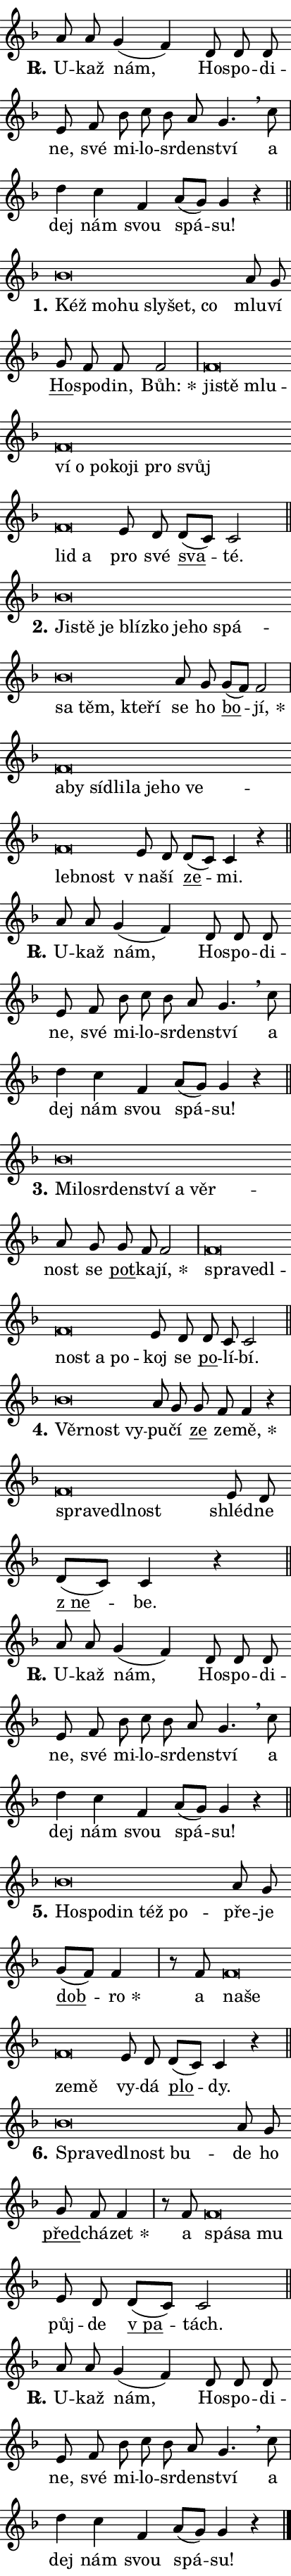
\version "2.22.1"
\header { tagline = "" }
\paper {
  indent = 0\cm
  top-margin = 0\cm
  right-margin = 0\cm
  bottom-margin = 0\cm
  left-margin = 0\cm
  paper-width = 7\cm
  page-breaking = #ly:one-page-breaking
  system-system-spacing.basic-distance = #11
  score-system-spacing.basic-distance = #11
  ragged-last = ##f
}


%% Author: Thomas Morley
%% https://lists.gnu.org/archive/html/lilypond-user/2020-05/msg00002.html
#(define (line-position grob)
"Returns position of @var[grob} in current system:
   @code{'start}, if at first time-step
   @code{'end}, if at last time-step
   @code{'middle} otherwise
"
  (let* ((col (ly:item-get-column grob))
         (ln (ly:grob-object col 'left-neighbor))
         (rn (ly:grob-object col 'right-neighbor))
         (col-to-check-left (if (ly:grob? ln) ln col))
         (col-to-check-right (if (ly:grob? rn) rn col))
         (break-dir-left
           (and
             (ly:grob-property col-to-check-left 'non-musical #f)
             (ly:item-break-dir col-to-check-left)))
         (break-dir-right
           (and
             (ly:grob-property col-to-check-right 'non-musical #f)
             (ly:item-break-dir col-to-check-right))))
        (cond ((eqv? 1 break-dir-left) 'start)
              ((eqv? -1 break-dir-right) 'end)
              (else 'middle))))

#(define (tranparent-at-line-position vctor)
  (lambda (grob)
  "Relying on @code{line-position} select the relevant enry from @var{vctor}.
Used to determine transparency,"
    (case (line-position grob)
      ((end) (not (vector-ref vctor 0)))
      ((middle) (not (vector-ref vctor 1)))
      ((start) (not (vector-ref vctor 2))))))

noteHeadBreakVisibility =
#(define-music-function (break-visibility)(vector?)
"Makes @code{NoteHead}s transparent relying on @var{break-visibility}"
#{
  \override NoteHead.transparent =
    #(tranparent-at-line-position break-visibility)
#})

#(define delete-ledgers-for-transparent-note-heads
  (lambda (grob)
    "Reads whether a @code{NoteHead} is transparent.
If so this @code{NoteHead} is removed from @code{'note-heads} from
@var{grob}, which is supposed to be @code{LedgerLineSpanner}.
As a result ledgers are not printed for this @code{NoteHead}"
    (let* ((nhds-array (ly:grob-object grob 'note-heads))
           (nhds-list
             (if (ly:grob-array? nhds-array)
                 (ly:grob-array->list nhds-array)
                 '()))
           ;; Relies on the transparent-property being done before
           ;; Staff.LedgerLineSpanner.after-line-breaking is executed.
           ;; This is fragile ...
           (to-keep
             (remove
               (lambda (nhd)
                 (ly:grob-property nhd 'transparent #f))
               nhds-list)))
      ;; TODO find a better method to iterate over grob-arrays, similiar
      ;; to filter/remove etc for lists
      ;; For now rebuilt from scratch
      (set! (ly:grob-object grob 'note-heads)  '())
      (for-each
        (lambda (nhd)
          (ly:pointer-group-interface::add-grob grob 'note-heads nhd))
        to-keep))))

hideNotes = {
  \noteHeadBreakVisibility #begin-of-line-visible
}
unHideNotes = {
  \noteHeadBreakVisibility #all-visible
}

% work-around for resetting accidentals
% https://lilypond.org/doc/v2.23/Documentation/notation/displaying-rhythms#unmetered-music
cadenzaMeasure = {
  \cadenzaOff
  \partial 1024 s1024
  \cadenzaOn
}

#(define-markup-command (accent layout props text) (markup?)
  "Underline accented syllable"
  (interpret-markup layout props
    #{\markup \override #'(offset . 4.3) \underline { #text }#}))

responsum = \markup \concat {
  "R" \hspace #-1.05 \path #0.1 #'((moveto 0 0.07) (lineto 0.9 0.8)) \hspace #0.05 "."
}

\layout {
    \context {
        \Staff
        \remove "Time_signature_engraver"
        \override LedgerLineSpanner.after-line-breaking = #delete-ledgers-for-transparent-note-heads
    }
    \context {
        \Voice {
            \override NoteHead.output-attributes = #'((class . "notehead"))
            \override Hairpin.height = #0.55
        }
    }
    \context {
        \Lyrics {
            \override StanzaNumber.output-attributes = #'((class . "stanzanumber"))
            \override LyricSpace.minimum-distance = #0.9
            \override LyricText.font-name = #"TeX Gyre Schola"
            \override LyricText.font-size = 1
            \override StanzaNumber.font-name = #"TeX Gyre Schola Bold"
            \override StanzaNumber.font-size = 1
        }
    }
}

% magnetic-lyrics.ily
%
%   written by
%     Jean Abou Samra <jean@abou-samra.fr>
%     Werner Lemberg <wl@gnu.org>
%
%   adapted by
%     Jiri Hon <jiri.hon@gmail.com>
%
% Version 2022-Apr-15

% https://www.mail-archive.com/lilypond-user@gnu.org/msg149350.html

#(define (Left_hyphen_pointer_engraver context)
   "Collect syllable-hyphen-syllable occurrences in lyrics and store
them in properties.  This engraver only looks to the left.  For
example, if the lyrics input is @code{foo -- bar}, it does the
following.

@itemize @bullet
@item
Set the @code{text} property of the @code{LyricHyphen} grob between
@q{foo} and @q{bar} to @code{foo}.

@item
Set the @code{left-hyphen} property of the @code{LyricText} grob with
text @q{foo} to the @code{LyricHyphen} grob between @q{foo} and
@q{bar}.
@end itemize

Use this auxiliary engraver in combination with the
@code{lyric-@/text::@/apply-@/magnetic-@/offset!} hook."
   (let ((hyphen #f)
         (text #f))
     (make-engraver
      (acknowledgers
       ((lyric-syllable-interface engraver grob source-engraver)
        (set! text grob)))
      (end-acknowledgers
       ((lyric-hyphen-interface engraver grob source-engraver)
        ;(when (not (grob::has-interface grob 'lyric-space-interface))
          (set! hyphen grob)));)
      ((stop-translation-timestep engraver)
       (when (and text hyphen)
         (ly:grob-set-object! text 'left-hyphen hyphen))
       (set! text #f)
       (set! hyphen #f)))))

#(define (lyric-text::apply-magnetic-offset! grob)
   "If the space between two syllables is less than the value in
property @code{LyricText@/.details@/.squash-threshold}, move the right
syllable to the left so that it gets concatenated with the left
syllable.

Use this function as a hook for
@code{LyricText@/.after-@/line-@/breaking} if the
@code{Left_@/hyphen_@/pointer_@/engraver} is active."
   (let ((hyphen (ly:grob-object grob 'left-hyphen #f)))
     (when hyphen
       (let ((left-text (ly:spanner-bound hyphen LEFT)))
         (when (grob::has-interface left-text 'lyric-syllable-interface)
           (let* ((common (ly:grob-common-refpoint grob left-text X))
                  (this-x-ext (ly:grob-extent grob common X))
                  (left-x-ext
                   (begin
                     ;; Trigger magnetism for left-text.
                     (ly:grob-property left-text 'after-line-breaking)
                     (ly:grob-extent left-text common X)))
                  ;; `delta` is the gap width between two syllables.
                  (delta (- (interval-start this-x-ext)
                            (interval-end left-x-ext)))
                  (details (ly:grob-property grob 'details))
                  (threshold (assoc-get 'squash-threshold details 0.2)))
             (when (< delta threshold)
               (let* (;; We have to manipulate the input text so that
                      ;; ligatures crossing syllable boundaries are not
                      ;; disabled.  For languages based on the Latin
                      ;; script this is essentially a beautification.
                      ;; However, for non-Western scripts it can be a
                      ;; necessity.
                      (lt (ly:grob-property left-text 'text))
                      (rt (ly:grob-property grob 'text))
                      (is-space (grob::has-interface hyphen 'lyric-space-interface))
                      (space (if is-space " " ""))
                      (space-markup (grob-interpret-markup grob " "))
                      (space-size (interval-length (ly:stencil-extent space-markup X)))
                      (extra-delta (if is-space space-size 0))
                      ;; Append new syllable.
                      (ltrt-space (if (and (string? lt) (string? rt))
                                (string-append lt space rt)
                                (make-concat-markup (list lt space rt))))
                      ;; Right-align `ltrt` to the right side.
                      (ltrt-space-markup (grob-interpret-markup
                               grob
                               (make-translate-markup
                                (cons (interval-length this-x-ext) 0)
                                (make-right-align-markup ltrt-space)))))
                 (begin
                   ;; Don't print `left-text`.
                   (ly:grob-set-property! left-text 'stencil #f)
                   ;; Set text and stencil (which holds all collected
                   ;; syllables so far) and shift it to the left.
                   (ly:grob-set-property! grob 'text ltrt-space)
                   (ly:grob-set-property! grob 'stencil ltrt-space-markup)
                   (ly:grob-translate-axis! grob (- (- delta extra-delta)) X))))))))))


#(define (lyric-hyphen::displace-bounds-first grob)
   ;; Make very sure this callback isn't triggered too early.
   (let ((left (ly:spanner-bound grob LEFT))
         (right (ly:spanner-bound grob RIGHT)))
     (ly:grob-property left 'after-line-breaking)
     (ly:grob-property right 'after-line-breaking)
     (ly:lyric-hyphen::print grob)))

squashThreshold = #0.4

\layout {
  \context {
    \Lyrics
    \consists #Left_hyphen_pointer_engraver
    \override LyricText.after-line-breaking =
      #lyric-text::apply-magnetic-offset!
    \override LyricHyphen.stencil = #lyric-hyphen::displace-bounds-first
    \override LyricText.details.squash-threshold = \squashThreshold
    \override LyricHyphen.minimum-distance = 0
    \override LyricHyphen.minimum-length = \squashThreshold
  }
}

squash = \override LyricText.details.squash-threshold = 9999
unSquash = \override LyricText.details.squash-threshold = \squashThreshold

left = \override LyricText.self-alignment-X = #LEFT
unLeft = \revert LyricText.self-alignment-X

starOffset = #(lambda (grob) 
                (let ((x_offset (ly:self-alignment-interface::aligned-on-x-parent grob)))
                  (if (= x_offset 0) 0 (+ x_offset 1.2))))

star = #(define-music-function (syllable)(string?)
"Append star separator at the end of a syllable"
#{
  \once \override LyricText.X-offset = #starOffset
  \lyricmode { \markup {
    #syllable
    \override #'((font-name . "TeX Gyre Schola Bold")) \hspace #0.2 \lower #0.65 \larger "*"
  } }
#})

starAccent = #(define-music-function (syllable)(string?)
"Append star separator at the end of a syllable and make accent"
#{
  \once \override LyricText.X-offset = #starOffset
  \lyricmode { \markup {
    \accent #syllable
    \override #'((font-name . "TeX Gyre Schola Bold")) \hspace #0.2 \lower #0.65 \larger "*"
  } }
#})

breath = #(define-music-function (syllable)(string?)
"Append breathing indicator at the end of a syllable"
#{
  \lyricmode { \markup { #syllable "+" } }
#})

optionalBreath = #(define-music-function (syllable)(string?)
"Append optional breathing indicator at the end of a syllable"
#{
  \lyricmode { \markup { #syllable "(+)" } }
#})


\score {
    <<
        \new Voice = "melody" { \cadenzaOn \key f \major \relative { a'8 a g4( f) \bar "" d8 d d \bar "" e f \bar "" bes c bes a g4. \breathe c8 \cadenzaMeasure \bar "|" d4 c f, \bar "" a8[( g)] g4 r \cadenzaMeasure \bar "||" \break }
\relative { bes'\breve*1/16 \hideNotes \breve*1/16 \bar "" \breve*1/16 \bar "" \breve*1/16 \bar "" \breve*1/16 \breve*1/16 \bar "" \unHideNotes a8 g \bar "" g f f f2 \cadenzaMeasure \bar "|" f\breve*1/16 \hideNotes \breve*1/16 \bar "" \breve*1/16 \bar "" \breve*1/16 \bar "" \breve*1/16 \bar "" \breve*1/16 \bar "" \breve*1/16 \bar "" \breve*1/16 \bar "" \breve*1/16 \bar "" \breve*1/16 \bar "" \breve*1/16 \breve*1/16 \bar "" \unHideNotes e8 d \bar "" d[( c)] c2 \cadenzaMeasure \bar "||" \break }
\relative { bes'\breve*1/16 \hideNotes \breve*1/16 \bar "" \breve*1/16 \bar "" \breve*1/16 \bar "" \breve*1/16 \bar "" \breve*1/16 \bar "" \breve*1/16 \bar "" \breve*1/16 \bar "" \breve*1/16 \bar "" \breve*1/16 \bar "" \breve*1/16 \breve*1/16 \bar "" \unHideNotes a8 g \bar "" g[( f)] f2 \cadenzaMeasure \bar "|" f\breve*1/16 \hideNotes \breve*1/16 \bar "" \breve*1/16 \bar "" \breve*1/16 \bar "" \breve*1/16 \bar "" \breve*1/16 \bar "" \breve*1/16 \bar "" \breve*1/16 \bar "" \breve*1/16 \breve*1/16 \bar "" \unHideNotes e8 d \bar "" d[( c)] c4 r \cadenzaMeasure \bar "||" \break }
\relative { a'8 a g4( f) \bar "" d8 d d \bar "" e f \bar "" bes c bes a g4. \breathe c8 \cadenzaMeasure \bar "|" d4 c f, \bar "" a8[( g)] g4 r \cadenzaMeasure \bar "||" \break }
\relative { bes'\breve*1/16 \hideNotes \breve*1/16 \bar "" \breve*1/16 \bar "" \breve*1/16 \bar "" \breve*1/16 \bar "" \breve*1/16 \breve*1/16 \bar "" \unHideNotes a8 g \bar "" g f f2 \cadenzaMeasure \bar "|" f\breve*1/16 \hideNotes \breve*1/16 \bar "" \breve*1/16 \bar "" \breve*1/16 \bar "" \breve*1/16 \breve*1/16 \bar "" \unHideNotes e8 d \bar "" d c c2 \cadenzaMeasure \bar "||" \break }
\relative { bes'\breve*1/16 \hideNotes \breve*1/16 \breve*1/16 \bar "" \unHideNotes a8 g \bar "" g f f4 r \cadenzaMeasure \bar "|" f\breve*1/16 \hideNotes \breve*1/16 \bar "" \breve*1/16 \breve*1/16 \bar "" \unHideNotes e8 d \bar "" d[( c)] c4 r \cadenzaMeasure \bar "||" \break }
\relative { a'8 a g4( f) \bar "" d8 d d \bar "" e f \bar "" bes c bes a g4. \breathe c8 \cadenzaMeasure \bar "|" d4 c f, \bar "" a8[( g)] g4 r \cadenzaMeasure \bar "||" \break }
\relative { bes'\breve*1/16 \hideNotes \breve*1/16 \bar "" \breve*1/16 \bar "" \breve*1/16 \breve*1/16 \bar "" \unHideNotes a8 g \bar "" g[( f)] f4 \cadenzaMeasure \bar "|" r8 f f\breve*1/16 \hideNotes \breve*1/16 \bar "" \breve*1/16 \breve*1/16 \bar "" \unHideNotes e8 d \bar "" d[( c)] c4 r \cadenzaMeasure \bar "||" \break }
\relative { bes'\breve*1/16 \hideNotes \breve*1/16 \bar "" \breve*1/16 \bar "" \breve*1/16 \breve*1/16 \bar "" \unHideNotes a8 g \bar "" g f f4 \cadenzaMeasure \bar "|" r8 f f\breve*1/16 \hideNotes \breve*1/16 \breve*1/16 \bar "" \unHideNotes e8 d \bar "" d[( c)] c2 \cadenzaMeasure \bar "||" \break }
\relative { a'8 a g4( f) \bar "" d8 d d \bar "" e f \bar "" bes c bes a g4. \breathe c8 \cadenzaMeasure \bar "|" d4 c f, \bar "" a8[( g)] g4 r \cadenzaMeasure \bar "||" \break } \bar "|." }
        \new Lyrics \lyricsto "melody" { \lyricmode { \set stanza = \responsum
U -- kaž nám, Ho -- spo -- di -- ne, své mi -- lo -- sr -- den -- ství a dej nám svou spá -- su!
\set stanza = "1."
\left Kéž \squash mo -- hu sly -- šet, co \unLeft \unSquash mlu -- ví \markup \accent Ho -- spo -- din, \star Bůh: \left ji -- \squash stě mlu -- ví o po -- ko -- ji pro svůj lid a \unLeft \unSquash pro své \markup \accent sva -- té.
\set stanza = "2."
\left Ji -- \squash stě je blíz -- ko je -- ho spá -- sa těm, kte -- ří \unLeft \unSquash se ho \markup \accent bo -- \star jí, \left a -- \squash by sí -- dli -- la je -- ho ve -- leb -- nost \unLeft \unSquash "v na" -- ší \markup \accent ze -- mi.
\set stanza = \responsum
U -- kaž nám, Ho -- spo -- di -- ne, své mi -- lo -- sr -- den -- ství a dej nám svou spá -- su!
\set stanza = "3."
\left Mi -- \squash lo -- sr -- den -- ství a věr -- \unLeft \unSquash nost se \markup \accent pot -- ka -- \star jí, \left spra -- \squash ve -- dl -- nost a po -- \unLeft \unSquash koj se \markup \accent po -- lí -- bí.
\set stanza = "4."
\left Věr -- \squash nost vy -- \unLeft \unSquash pu -- čí \markup \accent ze ze -- \star mě, \left spra -- \squash ve -- dl -- nost \unLeft \unSquash shléd -- ne \markup \accent "z ne" -- be.
\set stanza = \responsum
U -- kaž nám, Ho -- spo -- di -- ne, své mi -- lo -- sr -- den -- ství a dej nám svou spá -- su!
\set stanza = "5."
\left Ho -- \squash spo -- din též po -- \unLeft \unSquash pře -- je \markup \accent dob -- \star ro a \left na -- \squash še ze -- mě \unLeft \unSquash vy -- dá \markup \accent plo -- dy.
\set stanza = "6."
\left Spra -- \squash ve -- dl -- nost bu -- \unLeft \unSquash de ho \markup \accent před -- chá -- \star zet a \left spá -- \squash sa mu \unLeft \unSquash půj -- de \markup \accent "v pa" -- tách.
\set stanza = \responsum
U -- kaž nám, Ho -- spo -- di -- ne, své mi -- lo -- sr -- den -- ství a dej nám svou spá -- su! } }
    >>
    \layout {}
}
